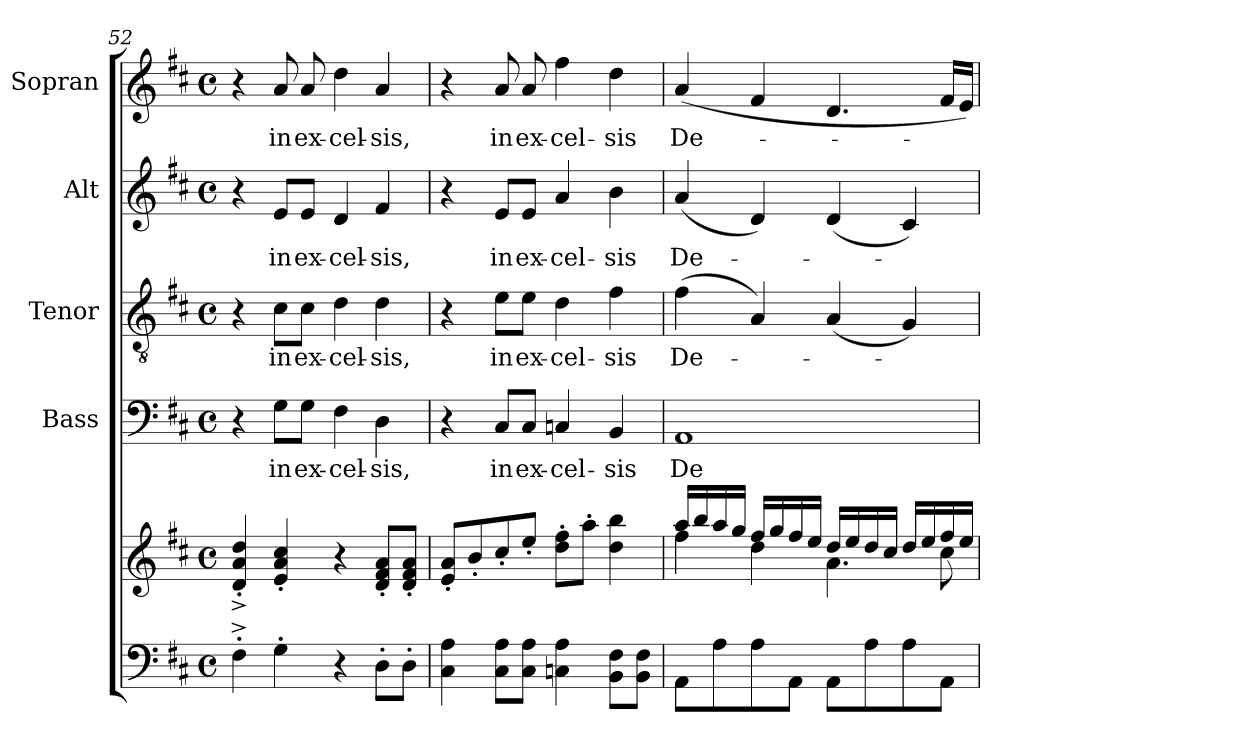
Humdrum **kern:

**kern	**kern	**kern	**text	**kern	**text	**kern	**text	**kern	**text
*part5	*part5	*part4	*part4	*part3	*part3	*part2	*part2	*part1	*part1
*staff6	*staff5	*staff4	*staff4	*staff3	*staff3	*staff2	*staff2	*staff1	*staff1
*	*	*I"Bass	*	*I"Tenor	*	*I"Alt	*	*I"Sopran	*
*	*	*I'B.	*	*I'T.	*	*I'A.	*	*I'S.	*
*clefF4	*clefG2	*clefF4	*	*clefGv2	*	*clefG2	*	*clefG2	*
*k[f#c#]	*k[f#c#]	*k[f#c#]	*	*k[f#c#]	*	*k[f#c#]	*	*k[f#c#]	*
*D:	*D:	*D:	*	*D:	*	*D:	*	*D:	*
*M4/4	*M4/4	*M4/4	*	*M4/4	*	*M4/4	*	*M4/4	*
*met(c)	*met(c)	*met(c)	*	*met(c)	*	*met(c)	*	*met(c)	*
=52	=52	=52	=52	=52	=52	=52	=52	=52	=52
4F#^>'>\	4d/^<'< 4a/^<'< 4dd/^<'<	4r	.	4r	.	4r	.	4r	.
!	!	!	!LO:LY:b	!	!LO:LY:b	!	!LO:LY:b	!	!LO:LY:b
4G'>\	4e/'< 4a/'< 4cc#/'<	8G\L	in	8c#\L	in	8e/L	in	8a/	in
!	!	!	!LO:LY:b	!	!LO:LY:b	!	!LO:LY:b	!	!LO:LY:b
.	.	8G\J	ex-	8c#\J	ex-	8e/J	ex-	8a/	ex-
!	!	!	!LO:LY:b	!	!LO:LY:b	!	!LO:LY:b	!	!LO:LY:b
4r	4r	4F#\	-cel-	4d\	-cel-	4d/	-cel-	4dd\	-cel-
!	!	!	!LO:LY:b	!	!LO:LY:b	!	!LO:LY:b	!	!LO:LY:b
8D'>\L	8d/'< 8f#/'< 8a/'<L	4D\	-sis,	4d\	-sis,	4f#/	-sis,	4a/	-sis,
8D'>\J	8d/'< 8f#/'< 8a/'<J	.	.	.	.	.	.	.	.
=53	=53	=53	=53	=53	=53	=53	=53	=53	=53
4C#\ 4A\	8e/'< 8a/'<L	4r	.	4r	.	4r	.	4r	.
.	8b'</	.	.	.	.	.	.	.	.
!	!	!	!LO:LY:b	!	!LO:LY:b	!	!LO:LY:b	!	!LO:LY:b
8C#\ 8A\L	8cc#'</	8C#/L	in	8e\L	in	8e/L	in	8a/	in
!	!	!	!LO:LY:b	!	!LO:LY:b	!	!LO:LY:b	!	!LO:LY:b
8C#\ 8A\J	8ee'</J	8C#/J	ex-	8e\J	ex-	8e/J	ex-	8a/	ex-
!	!	!	!LO:LY:b	!	!LO:LY:b	!	!LO:LY:b	!	!LO:LY:b
4Cn\ 4A\	8dd\'> 8ff#\'>L	4Cn/	-cel-	4d\	-cel-	4a/	-cel-	4ff#\	-cel-
.	8aa'>\J	.	.	.	.	.	.	.	.
!	!	!	!LO:LY:b	!	!LO:LY:b	!	!LO:LY:b	!	!LO:LY:b
8BB\ 8F#\L	4dd\ 4bb\	4BB/	-sis	4f#\	-sis	4b\	-sis	4dd\	-sis
8BB\ 8F#\J	.	.	.	.	.	.	.	.	.
!!LO:LB:g=z
=54	=54	=54	=54	=54	=54	=54	=54	=54	=54
*	*^	*	*	*	*	*	*	*	*
!	!	!	!	!LO:LY:b	!	!LO:LY:b	!	!LO:LY:b	!	!LO:LY:b
8AA\L	16aa/LL	4ff#\	1AA	De-	(>4f#\	De-	(<4a/	De-	(<4a/	De-
.	16bb/	.	.	.	.	.	.	.	.	.
8A\	16aa/	.	.	.	.	.	.	.	.	.
.	16gg/JJ	.	.	.	.	.	.	.	.	.
8A\	16ff#/LL	4dd\	.	.	4A/)	.	4d/)	.	4f#/	.
.	16gg/	.	.	.	.	.	.	.	.	.
8AA\J	16ff#/	.	.	.	.	.	.	.	.	.
.	16ee/JJ	.	.	.	.	.	.	.	.	.
8AA\L	16dd/LL	4.a\	.	.	(<4A/	.	(<4d/	.	4.d/	.
.	16ee/	.	.	.	.	.	.	.	.	.
8A\	16dd/	.	.	.	.	.	.	.	.	.
.	16cc#/JJ	.	.	.	.	.	.	.	.	.
8A\	16dd/LL	.	.	.	4G/)	.	4c#/)	.	.	.
.	16ee/	.	.	.	.	.	.	.	.	.
8AA\J	16ff#/	8cc#\	.	.	.	.	.	.	16f#/LL	.
.	16ee/JJ	.	.	.	.	.	.	.	16e/JJ)	.
*	*v	*v	*	*	*	*	*	*	*	*
=	=	=	=	=	=	=	=	=	=
*-	*-	*-	*-	*-	*-	*-	*-	*-	*-
